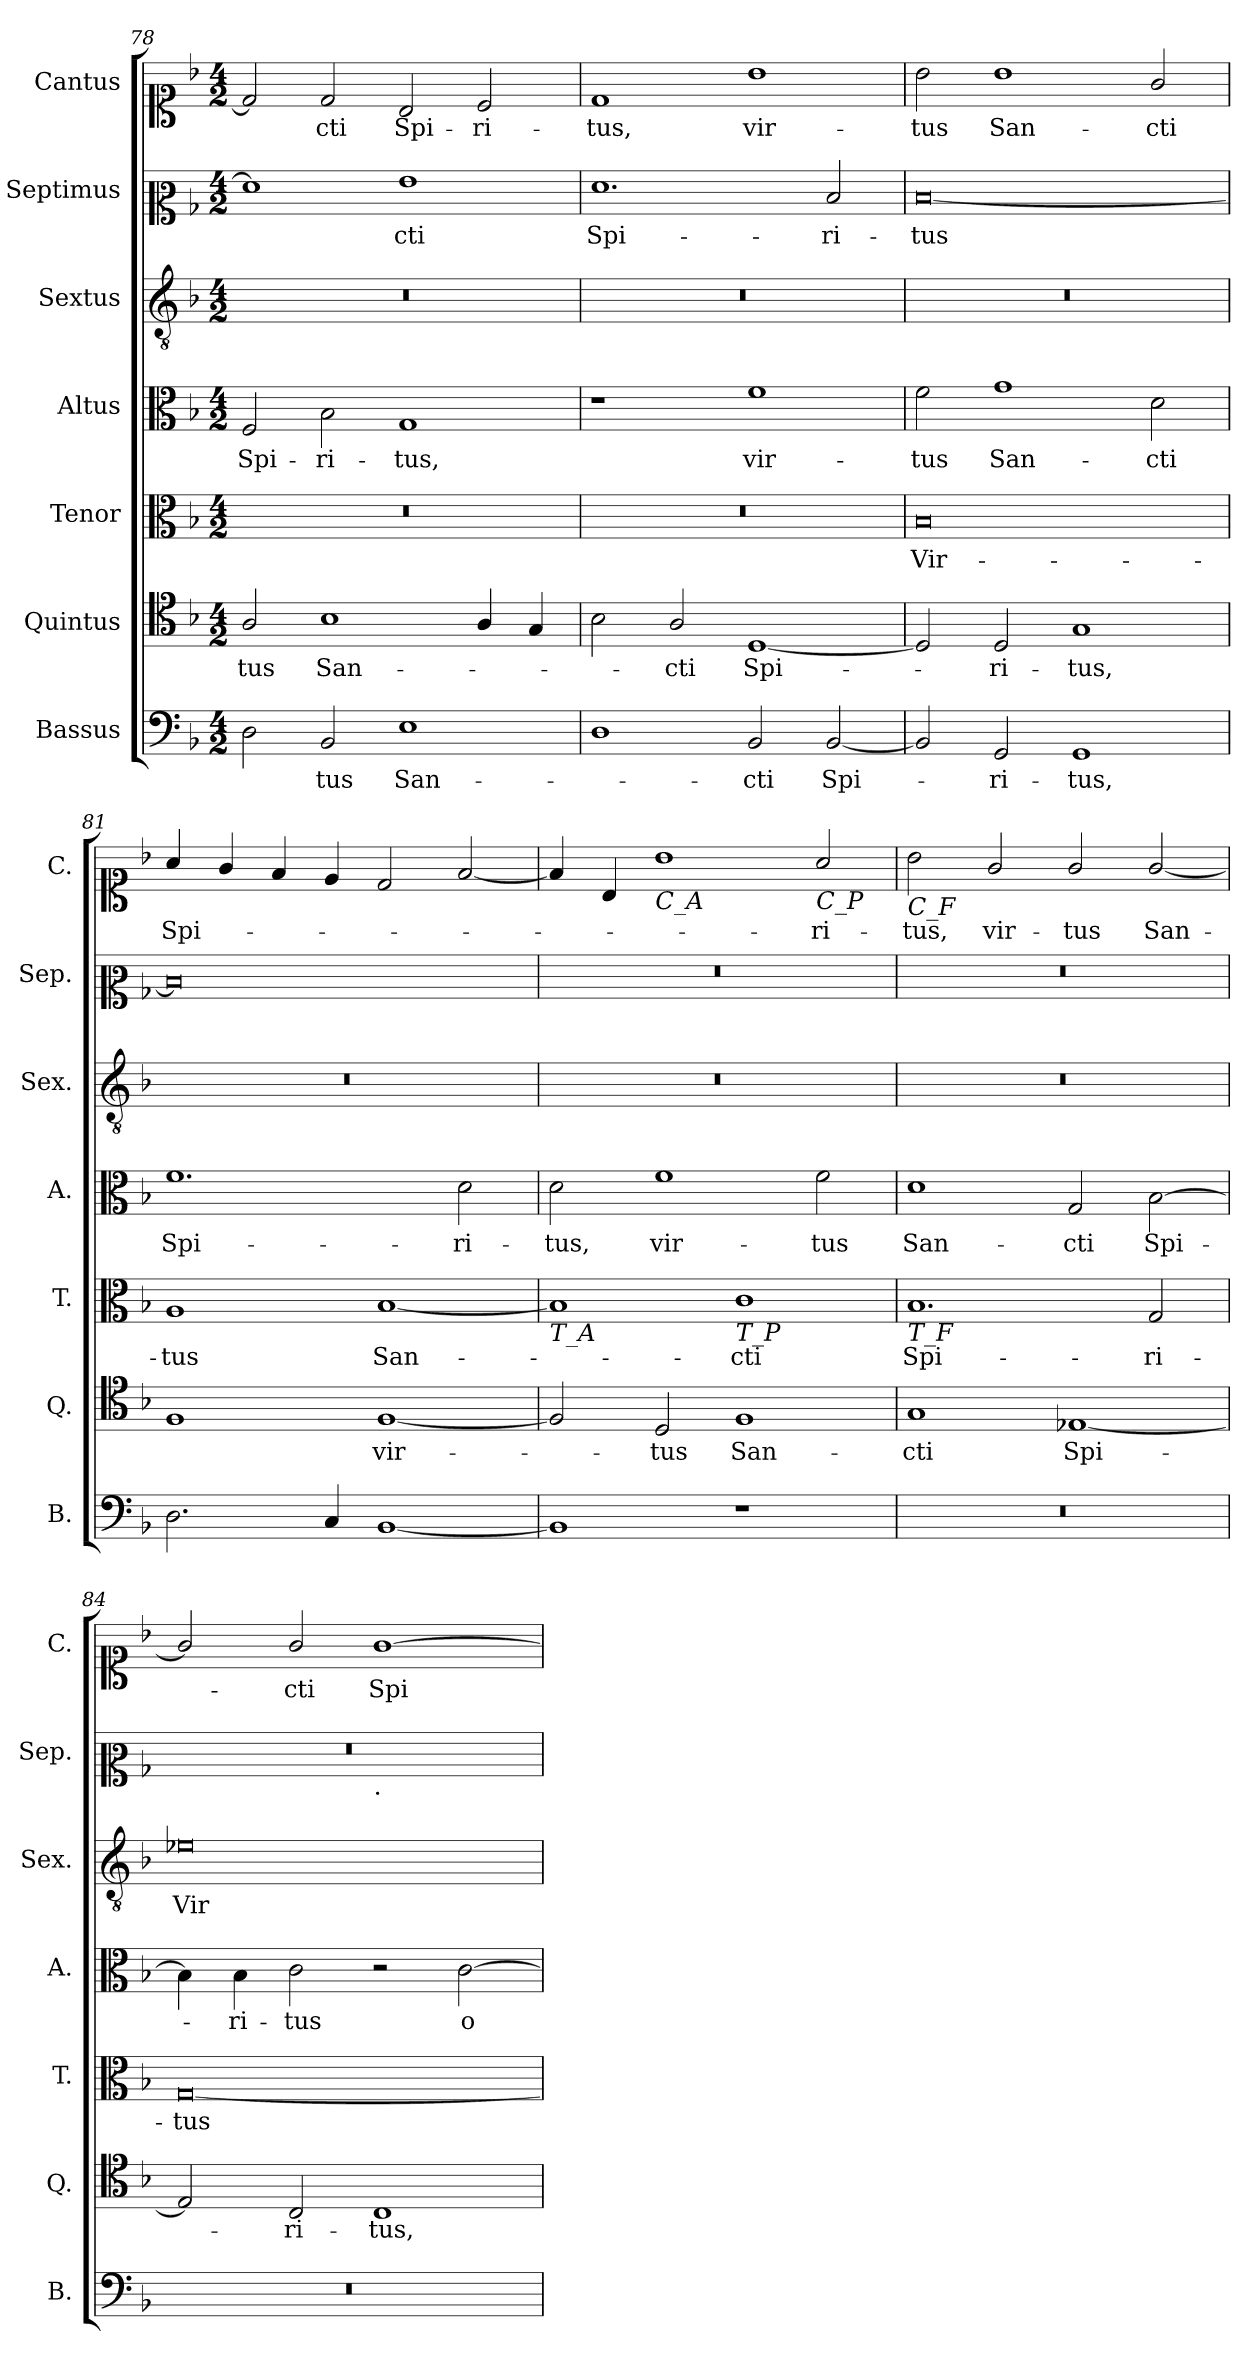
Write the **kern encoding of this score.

**kern	**text	**kern	**text	**kern	**text	**kern	**text	**kern	**text	**kern	**text	**kern	**text
*part7	*part7	*part6	*part6	*part5	*part5	*part4	*part4	*part3	*part3	*part2	*part2	*part1	*part1
*staff7	*staff7	*staff6	*staff6	*staff5	*staff5	*staff4	*staff4	*staff3	*staff3	*staff2	*staff2	*staff1	*staff1
*I"Bassus	*	*I"Quintus	*	*I"Tenor	*	*I"Altus	*	*I"Sextus	*	*I"Septimus	*	*I"Cantus	*
*I'B.	*	*I'Q.	*	*I'T.	*	*I'A.	*	*I'Sex.	*	*I'Sep.	*	*I'C.	*
*clefF4	*	*clefC4	*	*clefC3	*	*clefC3	*	*clefGv2	*	*clefC2	*	*clefC1	*
*k[b-]	*	*k[b-]	*	*k[b-]	*	*k[b-]	*	*k[b-]	*	*k[b-]	*	*k[b-]	*
*F:	*	*F:	*	*F:	*	*F:	*	*F:	*	*F:	*	*F:	*
*M4/2	*	*M4/2	*	*M4/2	*	*M4/2	*	*M4/2	*	*M4/2	*	*M4/2	*
=78	=78	=78	=78	=78	=78	=78	=78	=78	=78	=78	=78	=78	=78
!	!	!	!LO:LY:b	!	!	!	!LO:LY:b	!	!	!	!	!	!
2D\	.	2A/	tus	0r	.	2F/	Spi-	0r	.	1f]	.	2d/]	.
!	!LO:LY:b	!	!LO:LY:b	!	!	!	!LO:LY:b	!	!	!	!	!	!LO:LY:b
2BB-/	-tus	1B-	San-	.	.	2B-\	-ri-	.	.	.	.	2d/	-cti
!	!LO:LY:b	!	!	!	!	!	!LO:LY:b	!	!	!	!LO:LY:b	!	!LO:LY:b
1E	San-	.	.	.	.	1G	-tus,	.	.	1g	-cti	2B-/	Spi-
!	!	!	!	!	!	!	!	!	!	!	!	!	!LO:LY:b
.	.	4A/	.	.	.	.	.	.	.	.	.	2c/	-ri-
.	.	4G/	.	.	.	.	.	.	.	.	.	.	.
=79	=79	=79	=79	=79	=79	=79	=79	=79	=79	=79	=79	=79	=79
!	!	!	!	!	!	!	!	!	!	!	!LO:LY:b	!	!LO:LY:b
1D	.	2B-\	.	0r	.	1r	.	0r	.	1.f	Spi-	1d	-tus,
!	!	!	!LO:LY:b	!	!	!	!	!	!	!	!	!	!
.	.	2A/	-cti	.	.	.	.	.	.	.	.	.	.
!	!LO:LY:b	!	!LO:LY:b	!	!	!	!LO:LY:b	!	!	!	!	!	!LO:LY:b
2BB-/	-cti	[1D	Spi-	.	.	1f	vir-	.	.	.	.	1b-	vir-
!	!LO:LY:b	!	!	!	!	!	!	!	!	!	!LO:LY:b	!	!
[2BB-/	Spi-	.	.	.	.	.	.	.	.	2d/	-ri-	.	.
=80	=80	=80	=80	=80	=80	=80	=80	=80	=80	=80	=80	=80	=80
!	!	!	!	!	!LO:LY:b	!	!LO:LY:b	!	!	!	!LO:LY:b	!	!LO:LY:b
2BB-/]	.	2D/]	.	0B-	Vir-	2f\	-tus	0r	.	[0d	-tus	2b-\	-tus
!	!LO:LY:b	!	!LO:LY:b	!	!	!	!LO:LY:b	!	!	!	!	!	!LO:LY:b
2GG/	-ri-	2D/	-ri-	.	.	1g	San-	.	.	.	.	1b-	San-
!	!LO:LY:b	!	!LO:LY:b	!	!	!	!	!	!	!	!	!	!
1GG	-tus,	1G	-tus,	.	.	.	.	.	.	.	.	.	.
!	!	!	!	!	!	!	!LO:LY:b	!	!	!	!	!	!LO:LY:b
.	.	.	.	.	.	2d\	-cti	.	.	.	.	2g/	-cti
=81	=81	=81	=81	=81	=81	=81	=81	=81	=81	=81	=81	=81	=81
!	!	!	!	!	!LO:LY:b	!	!LO:LY:b	!	!	!	!	!	!LO:LY:b
2.D\	.	1F	.	1A	-tus	1.f	Spi-	0r	.	0d]	.	4a/	Spi-
.	.	.	.	.	.	.	.	.	.	.	.	4g/	.
.	.	.	.	.	.	.	.	.	.	.	.	4f/	.
4C/	.	.	.	.	.	.	.	.	.	.	.	4e/	.
!	!	!	!LO:LY:b	!	!LO:LY:b	!	!	!	!	!	!	!	!
[1BB-	.	[1F	vir-	[1B-	San-	.	.	.	.	.	.	2d/	.
!	!	!	!	!	!	!	!LO:LY:b	!	!	!	!	!	!
.	.	.	.	.	.	2d\	-ri-	.	.	.	.	[2f/	.
=82	=82	=82	=82	=82	=82	=82	=82	=82	=82	=82	=82	=82	=82
!	!	!	!	!LO:TX:b:i:t=T_A	!	!	!	!	!	!	!	!	!
!	!	!	!	!	!	!	!LO:LY:b	!	!	!	!	!	!
1BB-]	.	2F/]	.	1B-]	.	2d\	-tus,	0r	.	0r	.	4f/]	.
.	.	.	.	.	.	.	.	.	.	.	.	4B-/	.
!	!	!	!	!	!	!	!	!	!	!	!	!LO:TX:b:i:t=C_A	!
!	!	!	!LO:LY:b	!	!	!	!LO:LY:b	!	!	!	!	!	!
.	.	2D/	-tus	.	.	1f	vir-	.	.	.	.	1b-	.
!	!	!	!	!LO:TX:b:i:t=T_P	!	!	!	!	!	!	!	!	!
!	!	!	!LO:LY:b	!	!LO:LY:b	!	!	!	!	!	!	!	!
1r	.	1F	San-	1c	-cti	.	.	.	.	.	.	.	.
!	!	!	!	!	!	!	!	!	!	!	!	!LO:TX:b:i:t=C_P	!
!	!	!	!	!	!	!	!LO:LY:b	!	!	!	!	!	!LO:LY:b
.	.	.	.	.	.	2f\	-tus	.	.	.	.	2a/	-ri-
=83	=83	=83	=83	=83	=83	=83	=83	=83	=83	=83	=83	=83	=83
!	!	!	!	!	!	!	!	!	!	!	!	!LO:TX:b:i:t=C_F	!
!	!	!	!	!LO:TX:b:i:t=T_F	!	!	!	!	!	!	!	!	!
!	!	!	!LO:LY:b	!	!LO:LY:b	!	!LO:LY:b	!	!	!	!	!	!LO:LY:b
0r	.	1G	-cti	1.B-	Spi-	1d	San-	0r	.	0r	.	2b-\	-tus,
!	!	!	!	!	!	!	!	!	!	!	!	!	!LO:LY:b
.	.	.	.	.	.	.	.	.	.	.	.	2g/	vir-
!	!	!	!LO:LY:b	!	!	!	!LO:LY:b	!	!	!	!	!	!LO:LY:b
.	.	[1E-X	Spi-	.	.	2G/	-cti	.	.	.	.	2g/	-tus
!	!	!	!	!	!LO:LY:b	!	!LO:LY:b	!	!	!	!	!	!LO:LY:b
.	.	.	.	2G/	-ri-	[2B-\	Spi-	.	.	.	.	[2g/	San-
=84	=84	=84	=84	=84	=84	=84	=84	=84	=84	=84	=84	=84	=84
!	!	!	!	!	!LO:LY:b	!	!	!	!LO:LY:b	!	!	!	!
*	*	*	*	*	*	*	*	*	*	*^	*	*	*
0r	.	2E-/]	.	[0G	-tus	4B-\]	.	0e-X	Vir-	0r	1ryy	.	2g/]	.
!	!	!	!	!	!	!	!LO:LY:b	!	!	!	!	!	!	!
.	.	.	.	.	.	4B-\	-ri-	.	.	.	.	.	.	.
!	!	!	!LO:LY:b	!	!	!	!LO:LY:b	!	!	!	!	!	!	!LO:LY:b
.	.	2C/	-ri-	.	.	2c\	-tus	.	.	.	.	.	2g/	-cti
!	!	!	!	!	!	!	!	!	!	!	!LO:TX:b:t=.	!	!	!
!	!	!	!LO:LY:b	!	!	!	!	!	!	!	!	!	!	!LO:LY:b
.	.	1C	-tus,	.	.	2r	.	.	.	.	1ryy	.	[1g	Spi-
!	!	!	!	!	!	!	!LO:LY:b	!	!	!	!	!	!	!
.	.	.	.	.	.	[2c\	o-	.	.	.	.	.	.	.
*	*	*	*	*	*	*	*	*	*	*v	*v	*	*	*
=	=	=	=	=	=	=	=	=	=	=	=	=	=
*-	*-	*-	*-	*-	*-	*-	*-	*-	*-	*-	*-	*-	*-
